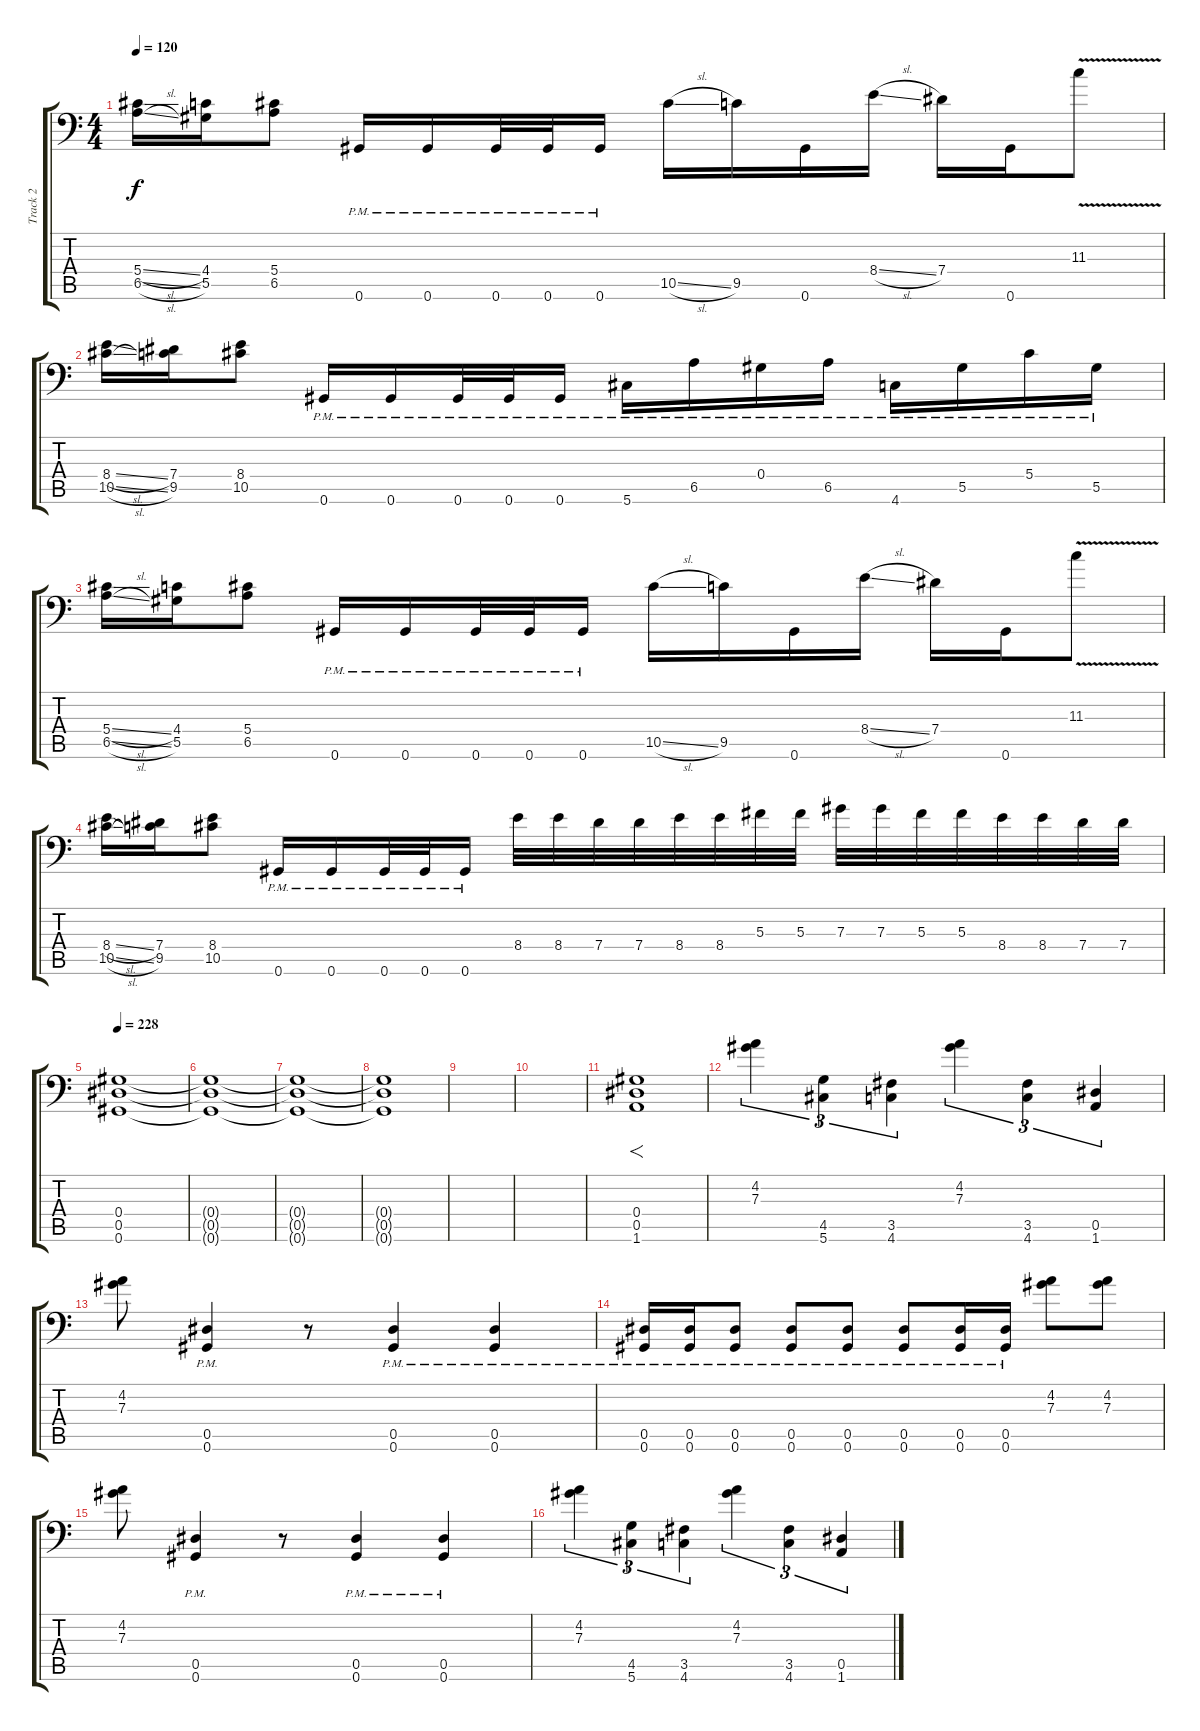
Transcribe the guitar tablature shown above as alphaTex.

\track ("Track 2" "Track 2") {instrument distortionguitar}
\staff {score tabs}
\tuning (Bb3 F3 Db3 Ab2 Eb2 Ab1) {hide}
\ts (4 4)
\tempo 120
\clef f4
\ks c
(5.4{sl} 6.5{sl}).16{dy f} (4.4 5.5).16 (5.4 6.5).8 0.6{pm}.16 0.6{pm}.16 0.6{pm}.32 0.6{pm}.32 0.6{pm}.16 10.5{sl}.16 9.5.16 0.6.16 8.4{sl}.16 7.4.16 0.6.16 11.3{v}.8 |
(8.4{sl} 10.5{sl}).16 (7.4 9.5).16 (8.4 10.5).8 0.6{pm}.16 0.6{pm}.16 0.6{pm}.32 0.6{pm}.32 0.6{pm}.16 5.6{pm}.16 6.5{pm}.16 0.4{pm}.16 6.5{pm}.16 4.6{pm}.16 5.5{pm}.16 5.4{pm}.16 5.5{pm}.16 |
(5.4{sl} 6.5{sl}).16 (4.4 5.5).16 (5.4 6.5).8 0.6{pm}.16 0.6{pm}.16 0.6{pm}.32 0.6{pm}.32 0.6{pm}.16 10.5{sl}.16 9.5.16 0.6.16 8.4{sl}.16 7.4.16 0.6.16 11.3{v}.8 |
(8.4{sl} 10.5{sl}).16 (7.4 9.5).16 (8.4 10.5).8 0.6{pm}.16 0.6{pm}.16 0.6{pm}.32 0.6{pm}.32 0.6{pm}.16 8.4.32 8.4.32 7.4.32 7.4.32 8.4.32 8.4.32 5.3.32 5.3.32 7.3.32 7.3.32 5.3.32 5.3.32 8.4.32 8.4.32 7.4.32 7.4.32 |
\tempo 228
(0.4 0.5 0.6).1 |
(0.4{t} 0.5{t} 0.6{t}).1 |
(0.4{t} 0.5{t} 0.6{t}).1 |
(0.4{t} 0.5{t} 0.6{t}).1 |
|
|
(0.4 0.5 1.6).1{f} |
(4.2 7.3).4{tu (3 2)} (4.5 5.6).4{tu (3 2)} (3.5 4.6).4{tu (3 2)} (4.2 7.3).4{tu (3 2)} (3.5 4.6).4{tu (3 2)} (0.5 1.6).4{tu (3 2)} |
(4.2 7.3).8 (0.5{pm} 0.6{pm}).4 r.8 (0.5{pm} 0.6{pm}).4 (0.5{pm} 0.6{pm}).4 |
(0.5{pm} 0.6{pm}).16 (0.5{pm} 0.6{pm}).16 (0.5{pm} 0.6{pm}).8 (0.5{pm} 0.6{pm}).8 (0.5{pm} 0.6{pm}).8 (0.5{pm} 0.6{pm}).8 (0.5{pm} 0.6{pm}).16 (0.5{pm} 0.6{pm}).16 (4.2 7.3).8 (4.2 7.3).8 |
(4.2 7.3).8 (0.5{pm} 0.6{pm}).4 r.8 (0.5{pm} 0.6{pm}).4 (0.5{pm} 0.6{pm}).4 |
(4.2 7.3).4{tu (3 2)} (4.5 5.6).4{tu (3 2)} (3.5 4.6).4{tu (3 2)} (4.2 7.3).4{tu (3 2)} (3.5 4.6).4{tu (3 2)} (0.5 1.6).4{tu (3 2)}
